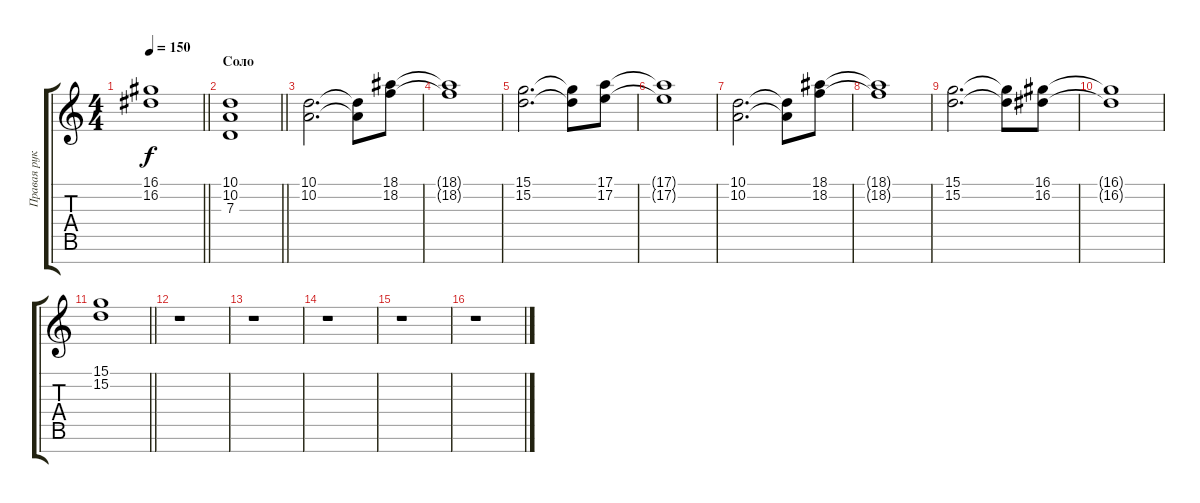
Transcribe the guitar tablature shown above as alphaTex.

\track ("Правая рука" "Правая рук") {instrument stringensemble1}
\staff {score tabs}
\tuning (E4 B3 G3 D3 A2 E2 B1) {hide}
\ts (4 4)
\tempo 150
\clef g2
\barLineRight lightlight
\ks c
(16.1{t} 16.2{t}).1{dy f} |
\section ("" "Соло")
\barLineRight lightlight
(10.1 10.2 7.3).1 |
(10.1 10.2).2{d} (10.1{t} 10.2{t}).8 (18.1 18.2).8 |
(18.1{t} 18.2{t}).1 |
(15.1 15.2).2{d} (15.1{t} 15.2{t}).8 (17.1 17.2).8 |
(17.1{t} 17.2{t}).1 |
(10.1 10.2).2{d} (10.1{t} 10.2{t}).8 (18.1 18.2).8 |
(18.1{t} 18.2{t}).1 |
(15.1 15.2).2{d} (15.1{t} 15.2{t}).8 (16.1 16.2).8 |
(16.1{t} 16.2{t}).1 |
\barLineRight lightlight
(15.1 15.2).1 |
r.1 |
r.1 |
r.1 |
r.1 |
r.1
